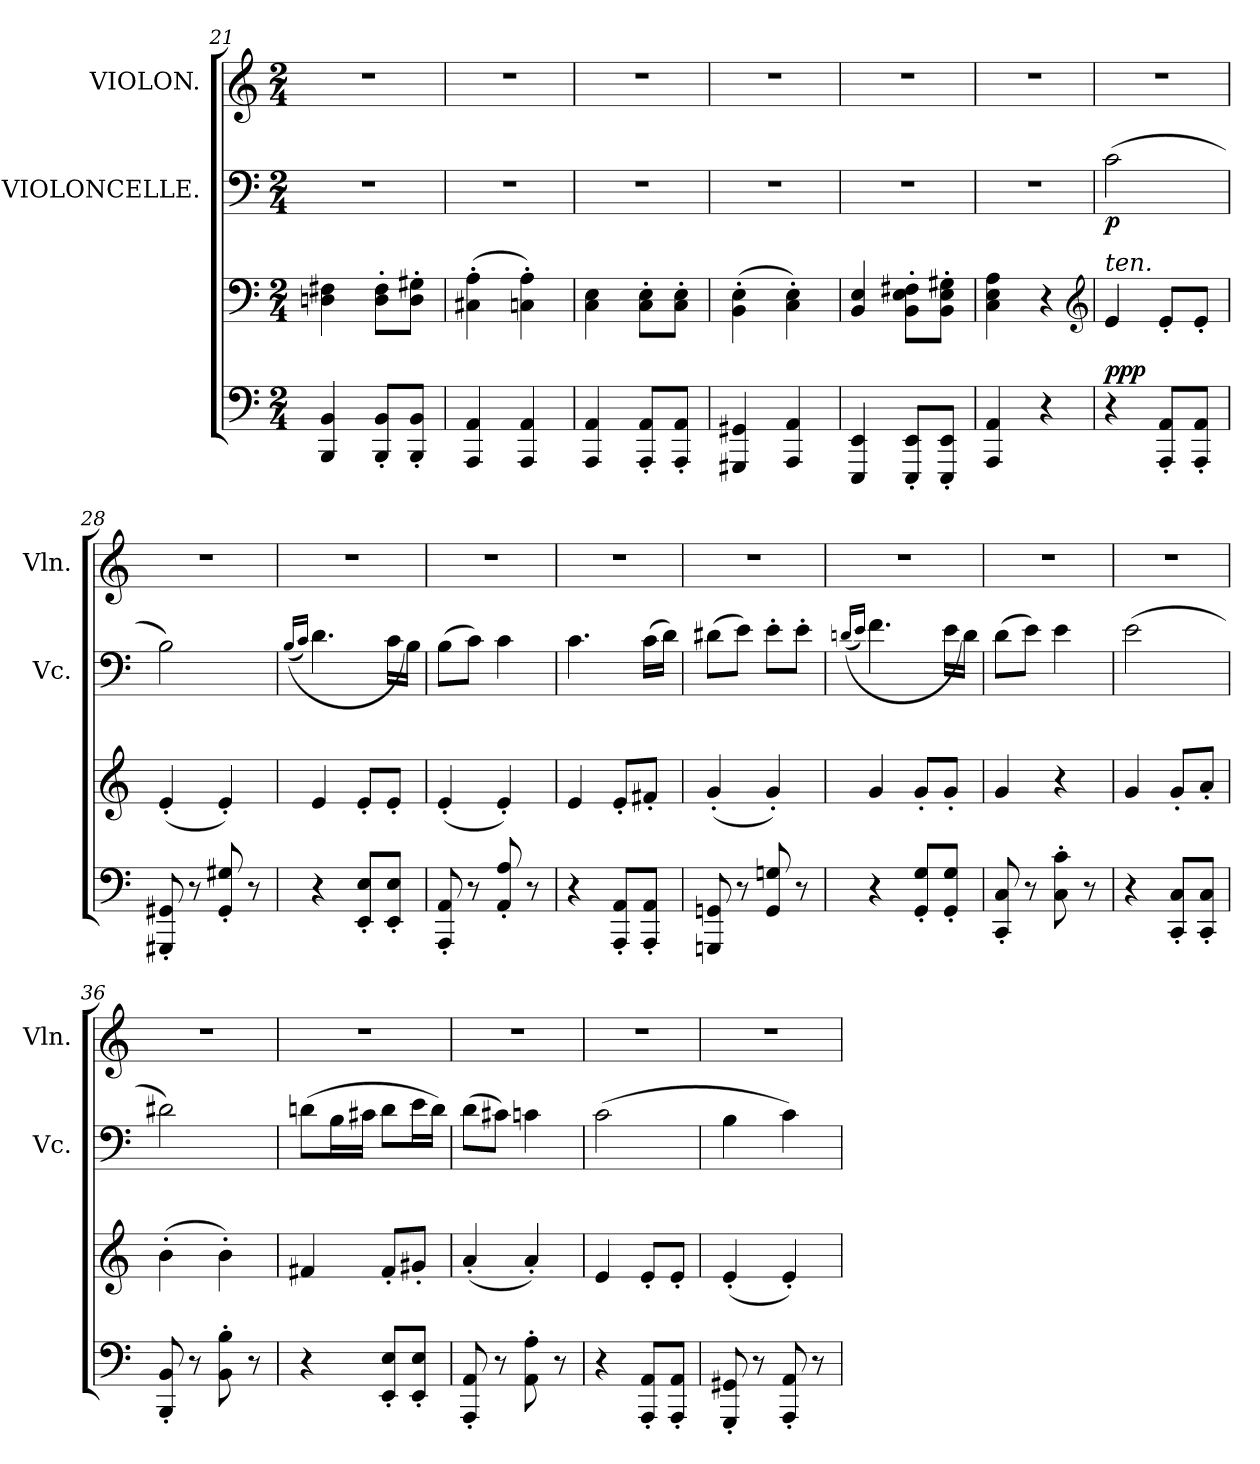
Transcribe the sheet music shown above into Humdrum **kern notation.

**kern	**kern	**dynam	**kern	**dynam	**kern
*part3	*part3	*part3	*part2	*part2	*part1
*staff4	*staff3	*staff3/4	*staff2	*staff2	*staff1
*	*	*	*I"VIOLONCELLE.	*	*I"VIOLON.
*	*	*	*I'Vc.	*	*I'Vln.
*clefF4	*clefF4	*	*clefF4	*	*clefG2
*k[]	*k[]	*	*k[]	*	*k[]
*M2/4	*M2/4	*	*M2/4	*	*M2/4
=21	=21	=21	=21	=21	=21
4BBB/ 4BB/	4Dn\ 4F#X\	.	2r	.	2r
8BBB'/ 8BB'/L	8D'\ 8F#'\L	.	.	.	.
8BBB'/ 8BB'/J	8D'\ 8G#X'\J	.	.	.	.
=22	=22	=22	=22	=22	=22
4AAA/ 4AA/	(>4C#X'\ 4A'\	.	2r	.	2r
4AAA/ 4AA/	4Cn'\ 4A'\)	.	.	.	.
=23	=23	=23	=23	=23	=23
4AAA/ 4AA/	4C\ 4E\	.	2r	.	2r
8AAA'/ 8AA'/L	8C'\ 8E'\L	.	.	.	.
8AAA'/ 8AA'/J	8C'\ 8E'\J	.	.	.	.
=24	=24	=24	=24	=24	=24
4GGG#X/ 4GG#X/	(<4BB'\ 4E'\	.	2r	.	2r
4AAA/ 4AA/	4C'\ 4E'\)	.	.	.	.
=25	=25	=25	=25	=25	=25
4EEE/ 4EE/	4BB/ 4E/	.	2r	.	2r
8EEE'/ 8EE'/L	8BB'\ 8E'\ 8F#X'\L	.	.	.	.
8EEE'/ 8EE'/J	8BB'\ 8E'\ 8G#X'\J	.	.	.	.
=26	=26	=26	=26	=26	=26
4AAA/ 4AA/	4C\ 4E\ 4A\	.	2r	.	2r
4r	4r	.	.	.	.
*	*clefG2	*	*	*	*
=27	=27	=27	=27	=27	=27
!	!LO:TX:a:i:t=ten.	!	!	!	!
!	!	!LO:DY:a=2	!	!	!
!	!	!LO:DY:n=1:b=2	!	!LO:DY:b	!
4r	4e/	p pp	(>2c\	p	2r
8AAA'/ 8AA'/L	8e'/L	.	.	.	.
8AAA'/ 8AA'/J	8e'/J	.	.	.	.
=28	=28	=28	=28	=28	=28
8GGG#X'/ 8GG#X'/	(<4e'/	.	2B\)	.	2r
8r	.	.	.	.	.
8GG#'/ 8G#X'/	4e'/)	.	.	.	.
8r	.	.	.	.	.
=29	=29	=29	=29	=29	=29
.	.	.	(<(>16qqB/LL	.	.
.	.	.	16qqc/JJ)	.	.
4r	4e/	.	4.d\	.	2r
8EE'/ 8E'/L	8e'/L	.	.	.	.
8EE'/ 8E'/J	8e'/J	.	16c\LL	.	.
.	.	.	16B\JJ)	.	.
=30	=30	=30	=30	=30	=30
8AAA'/ 8AA'/	(<4e'/	.	(>8B\L	.	2r
8r	.	.	8c\J)	.	.
8AA'/ 8A'/	4e'/)	.	4c\	.	.
8r	.	.	.	.	.
=31	=31	=31	=31	=31	=31
4r	4e/	.	4.c\	.	2r
8AAA'/ 8AA'/L	8e'/L	.	.	.	.
8AAA'/ 8AA'/J	8f#X'/J	.	(>16c\LL	.	.
.	.	.	16d\JJ)	.	.
=32	=32	=32	=32	=32	=32
8GGGn/ 8GGn/	(<4g'/	.	(>8d#X\L	.	2r
8r	.	.	8e\J)	.	.
8GG/ 8Gn/	4g'/)	.	8e'\L	.	.
8r	.	.	8e'\J	.	.
=33	=33	=33	=33	=33	=33
.	.	.	(<(>16qqdn/LL	.	.
.	.	.	16qqe/JJ)	.	.
4r	4g/	.	4.f\	.	2r
8GG'/ 8G'/L	8g'/L	.	.	.	.
8GG'/ 8G'/J	8g'/J	.	16e\LL	.	.
.	.	.	16d\JJ)	.	.
=34	=34	=34	=34	=34	=34
8CC'/ 8C'/	4g/	.	(>8d\L	.	2r
8r	.	.	8e\J)	.	.
8C'\ 8c'\	4r	.	4e\	.	.
8r	.	.	.	.	.
=35	=35	=35	=35	=35	=35
4r	4g/	.	(>2e\	.	2r
8CC'/ 8C'/L	8g'/L	.	.	.	.
8CC'/ 8C'/J	8a'/J	.	.	.	.
=36	=36	=36	=36	=36	=36
8BBB'/ 8BB'/	(>4b'\	.	2d#X\)	.	2r
8r	.	.	.	.	.
8BB'\ 8B'\	4b'\)	.	.	.	.
8r	.	.	.	.	.
=37	=37	=37	=37	=37	=37
4r	4f#X/	.	(>8dn\L	.	2r
.	.	.	16B\L	.	.
.	.	.	16c#X\JJ	.	.
8EE'/ 8E'/L	8f#'/L	.	8d\L	.	.
8EE'/ 8E'/J	8g#X'/J	.	16e\L	.	.
.	.	.	16d\JJ)	.	.
=38	=38	=38	=38	=38	=38
8AAA'/ 8AA'/	(<4a'/	.	(>8d\L	.	2r
8r	.	.	8c#X\J)	.	.
8AA'\ 8A'\	4a'/)	.	4cn\	.	.
8r	.	.	.	.	.
=39	=39	=39	=39	=39	=39
4r	4e/	.	(>2c\	.	2r
8AAA'/ 8AA'/L	8e'/L	.	.	.	.
8AAA'/ 8AA'/J	8e'/J	.	.	.	.
=40	=40	=40	=40	=40	=40
8GGG'/ 8GG#X'/	(<4e'/	.	4B\	.	2r
8r	.	.	.	.	.
8AAA'/ 8AA'/	4e'/)	.	4c\)	.	.
8r	.	.	.	.	.
=	=	=	=	=	=
*-	*-	*-	*-	*-	*-
